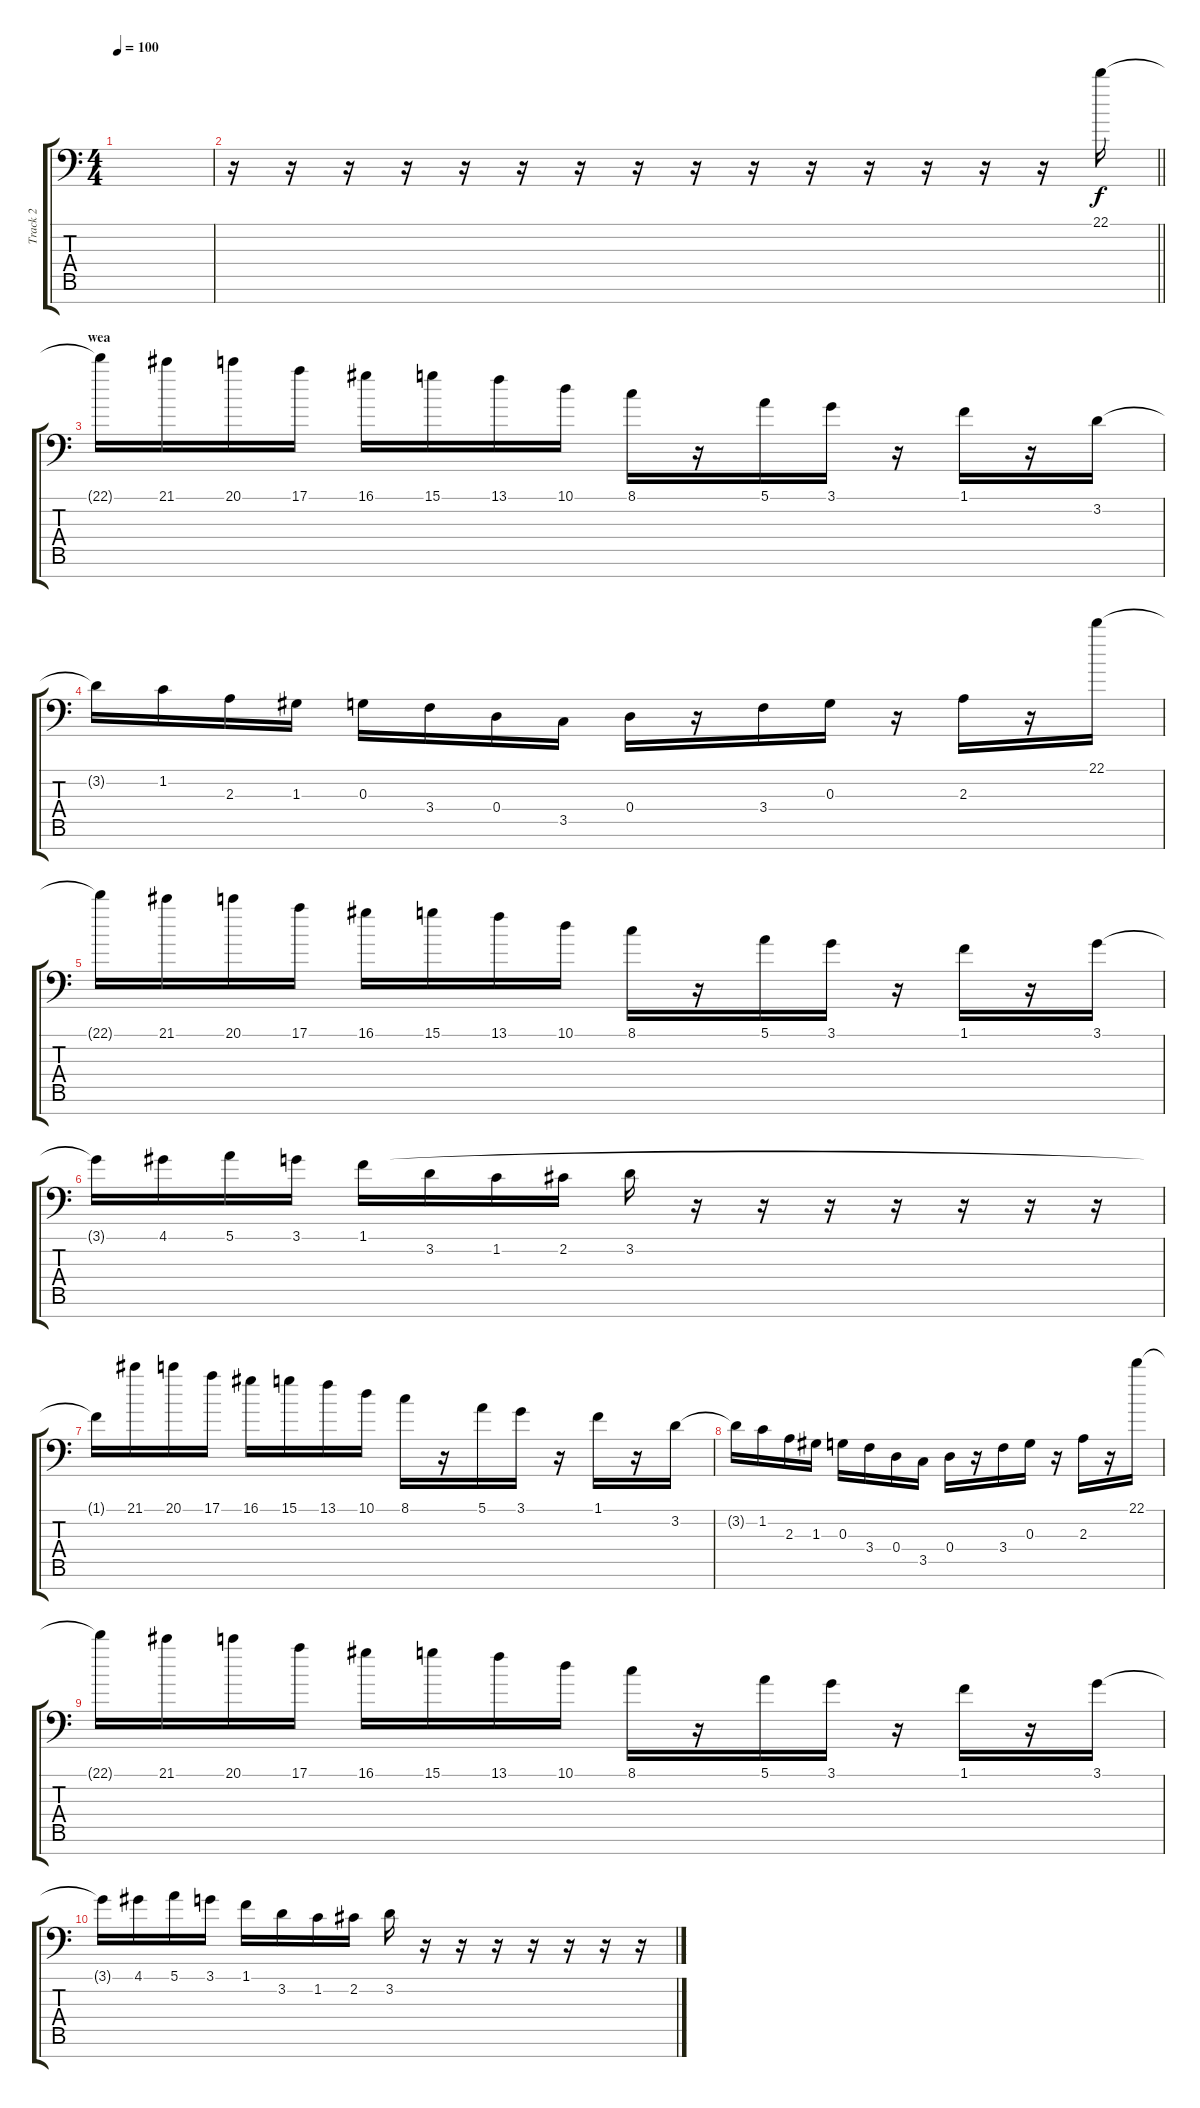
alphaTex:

\track ("Track 2" "Track 2") {mute instrument altosax}
\staff {score tabs}
\tuning (E4 B3 G3 D3 A2 E2 A1) {hide}
\ts (4 4)
\tempo 100
\clef f4
\ks c
|
\barLineRight lightlight
r.16 r.16 r.16 r.16 r.16 r.16 r.16 r.16 r.16 r.16 r.16 r.16 r.16 r.16 r.16 22.1.16 |
\section ("" "wea")
22.1{t}.16 21.1.16 20.1.16 17.1.16 16.1.16 15.1.16 13.1.16 10.1.16 8.1.16 r.16 5.1.16 3.1.16 r.16 1.1.16 r.16 3.2.16 |
3.2{t}.16 1.2.16 2.3.16 1.3.16 0.3.16 3.4.16 0.4.16 3.5.16 0.4.16 r.16 3.4.16 0.3.16 r.16 2.3.16 r.16 22.1.16 |
22.1{t}.16 21.1.16 20.1.16 17.1.16 16.1.16 15.1.16 13.1.16 10.1.16 8.1.16 r.16 5.1.16 3.1.16 r.16 1.1.16 r.16 3.1.16 |
3.1{t}.16 4.1.16 5.1.16 3.1.16 1.1.16 3.2.16 1.2.16 2.2.16 3.2.16 r.16 r.16 r.16 r.16 r.16 r.16 r.16 |
1.1{t}.16 21.1.16 20.1.16 17.1.16 16.1.16 15.1.16 13.1.16 10.1.16 8.1.16 r.16 5.1.16 3.1.16 r.16 1.1.16 r.16 3.2.16 |
3.2{t}.16 1.2.16 2.3.16 1.3.16 0.3.16 3.4.16 0.4.16 3.5.16 0.4.16 r.16 3.4.16 0.3.16 r.16 2.3.16 r.16 22.1.16 |
22.1{t}.16 21.1.16 20.1.16 17.1.16 16.1.16 15.1.16 13.1.16 10.1.16 8.1.16 r.16 5.1.16 3.1.16 r.16 1.1.16 r.16 3.1.16 |
3.1{t}.16 4.1.16 5.1.16 3.1.16 1.1.16 3.2.16 1.2.16 2.2.16 3.2.16 r.16 r.16 r.16 r.16 r.16 r.16 r.16
